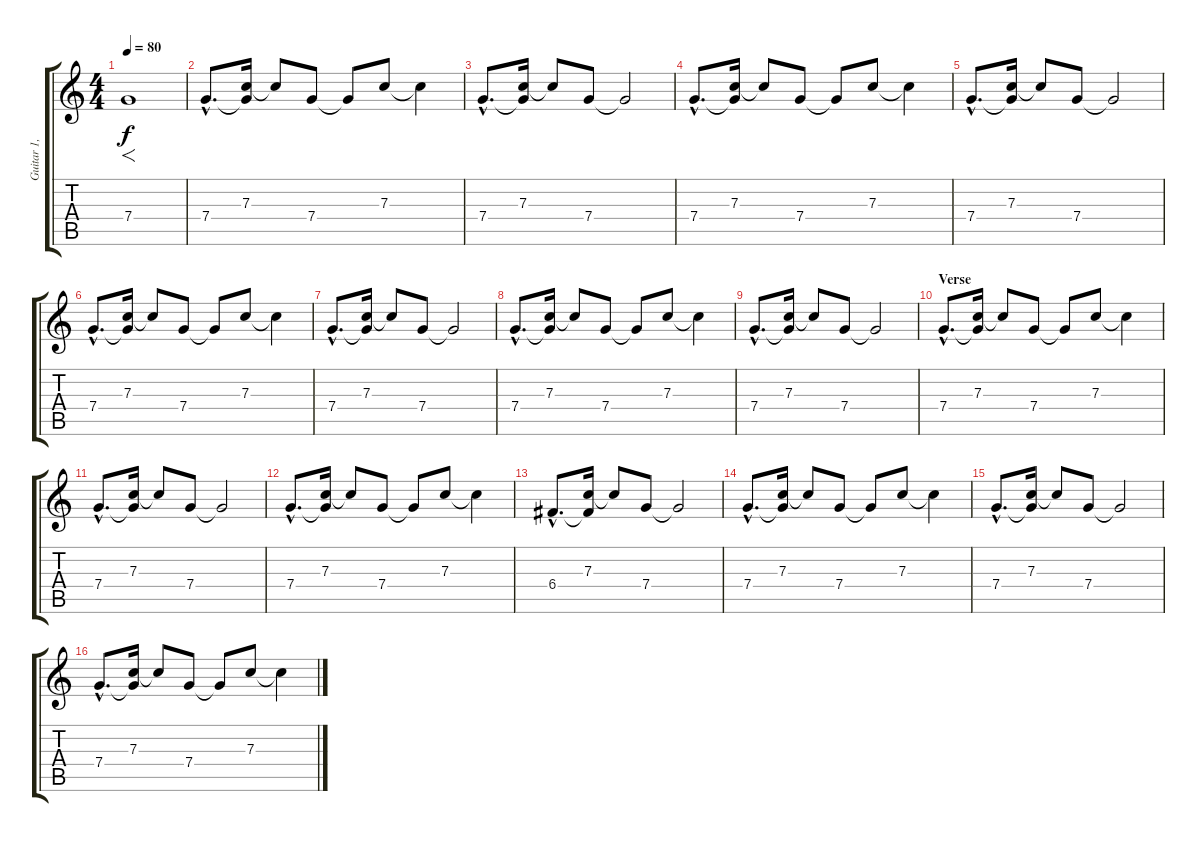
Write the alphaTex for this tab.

\track ("Guitar 1, Flavia" "Guitar 1, ") {instrument electricguitarclean}
\staff {score tabs}
\tuning (D4 A3 F3 C3 G2 D2) {hide}
\ts (4 4)
\tempo 80
\clef g2
\ks c
7.4.1{f dy f instrument electricguitarclean} |
7.4{hac}.8{d} (7.3 7.4{t}).16 7.3{t}.8 7.4.8 7.4{t}.8 7.3.8 7.3{t}.4 |
7.4{hac}.8{d} (7.3 7.4{t}).16 7.3{t}.8 7.4.8 7.4{t}.2 |
7.4{hac}.8{d} (7.3 7.4{t}).16 7.3{t}.8 7.4.8 7.4{t}.8 7.3.8 7.3{t}.4 |
7.4{hac}.8{d} (7.3 7.4{t}).16 7.3{t}.8 7.4.8 7.4{t}.2 |
7.4{hac}.8{d} (7.3 7.4{t}).16 7.3{t}.8 7.4.8 7.4{t}.8 7.3.8 7.3{t}.4 |
7.4{hac}.8{d} (7.3 7.4{t}).16 7.3{t}.8 7.4.8 7.4{t}.2 |
7.4{hac}.8{d} (7.3 7.4{t}).16 7.3{t}.8 7.4.8 7.4{t}.8 7.3.8 7.3{t}.4 |
7.4{hac}.8{d} (7.3 7.4{t}).16 7.3{t}.8 7.4.8 7.4{t}.2 |
\section ("" "Verse")
7.4{hac}.8{d} (7.3 7.4{t}).16 7.3{t}.8 7.4.8 7.4{t}.8 7.3.8 7.3{t}.4 |
7.4{hac}.8{d} (7.3 7.4{t}).16 7.3{t}.8 7.4.8 7.4{t}.2 |
7.4{hac}.8{d} (7.3 7.4{t}).16 7.3{t}.8 7.4.8 7.4{t}.8 7.3.8 7.3{t}.4 |
6.4{hac}.8{d} (7.3 6.4{t}).16 7.3{t}.8 7.4.8 7.4{t}.2 |
7.4{hac}.8{d} (7.3 7.4{t}).16 7.3{t}.8 7.4.8 7.4{t}.8 7.3.8 7.3{t}.4 |
7.4{hac}.8{d} (7.3 7.4{t}).16 7.3{t}.8 7.4.8 7.4{t}.2 |
7.4{hac}.8{d} (7.3 7.4{t}).16 7.3{t}.8 7.4.8 7.4{t}.8 7.3.8 7.3{t}.4
